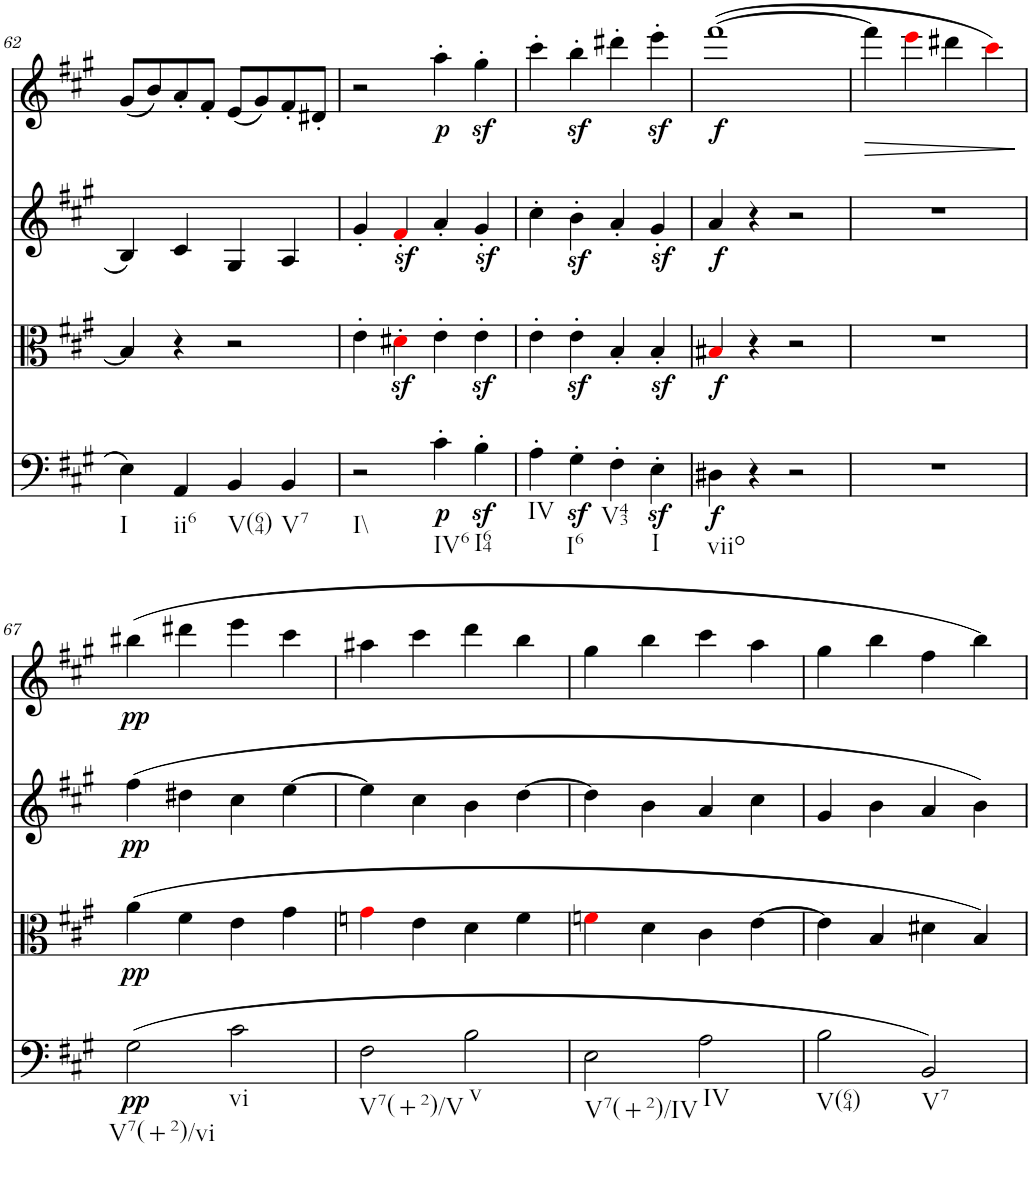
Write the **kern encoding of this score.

**kern	**dynam	**kern	**dynam	**kern	**dynam	**kern	**dynam
*part4	*part4	*part3	*part3	*part2	*part2	*part1	*part1
*staff4	*staff4	*staff3	*staff3	*staff2	*staff2	*staff1	*staff1
*I"Violoncello	*	*I"Viola	*	*I"Violin 2	*	*I"Violin 1	*
*I'Vc	*	*I'Vla	*	*I'Vln	*	*I'Vln	*
!!LO:PB:g=z
*clefF4	*	*clefC3	*	*clefG2	*	*clefG2	*
*k[f#c#g#]	*	*k[f#c#g#]	*	*k[f#c#g#]	*	*k[f#c#g#]	*
*A:	*	*A:	*	*A:	*	*A:	*
*M2/2	*	*M2/2	*	*M2/2	*	*M2/2	*
*met(c|)	*	*met(c|)	*	*met(c|)	*	*met(c|)	*
=62	=62	=62	=62	=62	=62	=62	=62
!LO:TX:b:t=I	!	!	!	!	!	!	!
4E\	.	4B/]	.	4B/	.	(8g#/L	.
.	.	.	.	.	.	8b/)	.
!LO:TX:b:t=ii6	!	!	!	!	!	!	!
4AA/	.	4r	.	4c#/	.	8a'/	.
.	.	.	.	.	.	8f#'/J	.
!LO:TX:b:t=V(64)	!	!	!	!	!	!	!
4BB/	.	2r	.	4G#/	.	(8e/L	.
.	.	.	.	.	.	8g#/)	.
!LO:TX:b:t=V7	!	!	!	!	!	!	!
4BB/	.	.	.	4A/	.	8f#'/	.
.	.	.	.	.	.	8d#X'/J	.
=63	=63	=63	=63	=63	=63	=63	=63
!LO:TX:b:t=I\\	!	!	!	!	!	!	!
2r	.	4e'\	.	4g#'/	.	2r	.
.	.	4d#Xz<'i\	.	4f#z<'i/	.	.	.
!LO:TX:b:t=IV6	!	!	!	!	!	!	!
!	!LO:DY:b	!	!	!	!	!	!LO:DY:b
4c#'\	p	4e'\	.	4a'/	.	4aa'\	p
!LO:TX:b:t=I64	!	!	!	!	!	!	!
4Bz<'\	.	4ez<'\	.	4g#z<'/	.	4gg#z<'\	.
=64	=64	=64	=64	=64	=64	=64	=64
!LO:TX:b:t=IV	!	!	!	!	!	!	!
4A'\	.	4e'\	.	4cc#'\	.	4ccc#'\	.
!LO:TX:b:t=I6	!	!	!	!	!	!	!
4G#z<'\	.	4ez<'\	.	4bz<'\	.	4bbz<'\	.
!LO:TX:b:t=V43	!	!	!	!	!	!	!
4F#'\	.	4B'/	.	4a'/	.	4ddd#X'\	.
!LO:TX:b:t=I	!	!	!	!	!	!	!
4Ez<'\	.	4Bz<'/	.	4g#z<'/	.	4eeez<'\	.
=65	=65	=65	=65	=65	=65	=65	=65
!LO:TX:b:t=viio	!	!	!	!	!	!	!
!	!LO:DY:b	!	!LO:DY:b	!	!LO:DY:b	!	!LO:DY:b
4D#X\	f	4B#Xi/	f	4a/	f	([1fff#	f
4r	.	4r	.	4r	.	.	.
2r	.	2r	.	2r	.	.	.
=66	=66	=66	=66	=66	=66	=66	=66
!	!	!	!	!	!	!	!LO:HP:b
1r	.	1r	.	1r	.	4fff#\]	>
.	.	.	.	.	.	4eeei\	.
.	.	.	.	.	.	4ddd#X\	.
.	.	.	.	.	.	4ccc#i\)	.
.	.	.	.	.	.	.	]
!!LO:LB:g=z
=67	=67	=67	=67	=67	=67	=67	=67
!LO:TX:b:t=V7(+2)/vi	!	!	!	!	!	!	!
!	!LO:DY:b	!	!LO:DY:b	!	!LO:DY:b	!	!LO:DY:b
(2G#\	pp	(4a\	pp	(4ff#\	pp	(4bb#X\	pp
.	.	4f#\	.	4dd#X\	.	4ddd#X\	.
!LO:TX:b:t=vi	!	!	!	!	!	!	!
2c#\	.	4e\	.	4cc#\	.	4eee\	.
.	.	4g#\	.	[4ee\	.	4ccc#\	.
=68	=68	=68	=68	=68	=68	=68	=68
!LO:TX:b:t=V7(+2)/V	!	!	!	!	!	!	!
2F#\	.	4gni\	.	4ee\]	.	4aa#X\	.
.	.	4e\	.	4cc#\	.	4ccc#\	.
!LO:TX:b:t=v	!	!	!	!	!	!	!
2B\	.	4d\	.	4b\	.	4ddd\	.
.	.	4f#\	.	[4dd\	.	4bb\	.
=69	=69	=69	=69	=69	=69	=69	=69
!LO:TX:b:t=V7(+2)/IV	!	!	!	!	!	!	!
2E\	.	4fni\	.	4dd\]	.	4gg#\	.
.	.	4d\	.	4b\	.	4bb\	.
!LO:TX:b:t=IV	!	!	!	!	!	!	!
2A\	.	4c#\	.	4a/	.	4ccc#\	.
.	.	[4e\	.	4cc#\	.	4aa\	.
=70	=70	=70	=70	=70	=70	=70	=70
!LO:TX:b:t=V(64)	!	!	!	!	!	!	!
2B\	.	4e\]	.	4g#/	.	4gg#\	.
.	.	4B/	.	4b\	.	4bb\	.
!LO:TX:b:t=V7	!	!	!	!	!	!	!
2BB/)	.	4d#X\	.	4a/	.	4ff#\	.
.	.	4B/)	.	4b\)	.	4bb\)	.
=	=	=	=	=	=	=	=
*-	*-	*-	*-	*-	*-	*-	*-
